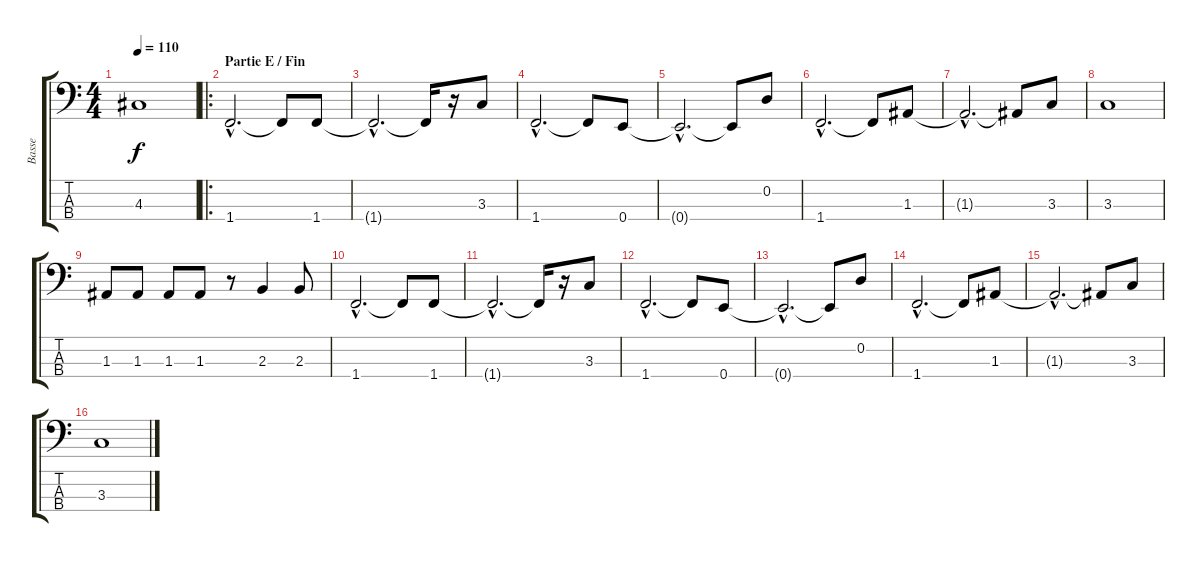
\track ("Basse" "Basse") {instrument electricbassfinger}
\staff {score tabs}
\tuning (G2 D2 A1 E1) {hide}
\ts (4 4)
\tempo 110
\clef f4
\ks c
4.3{t}.1{dy f} |
\ro
\section ("" "Partie E / Fin")
1.4{hac}.2{d} 1.4{t}.8 1.4.8 |
1.4{hac t}.2{d} 1.4{t}.16 r.16 3.3.8 |
1.4{hac}.2{d} 1.4{t}.8 0.4.8 |
0.4{hac t}.2{d} 0.4{t}.8 0.2.8 |
1.4{hac}.2{d} 1.4{t}.8 1.3.8 |
1.3{hac t}.2{d} 1.3{t}.8 3.3.8 |
3.3.1 |
1.3.8 1.3.8 1.3.8 1.3.8 r.8 2.3.4 2.3.8 |
1.4{hac}.2{d} 1.4{t}.8 1.4.8 |
1.4{hac t}.2{d} 1.4{t}.16 r.16 3.3.8 |
1.4{hac}.2{d} 1.4{t}.8 0.4.8 |
0.4{hac t}.2{d} 0.4{t}.8 0.2.8 |
1.4{hac}.2{d} 1.4{t}.8 1.3.8 |
1.3{hac t}.2{d} 1.3{t}.8 3.3.8 |
3.3.1
